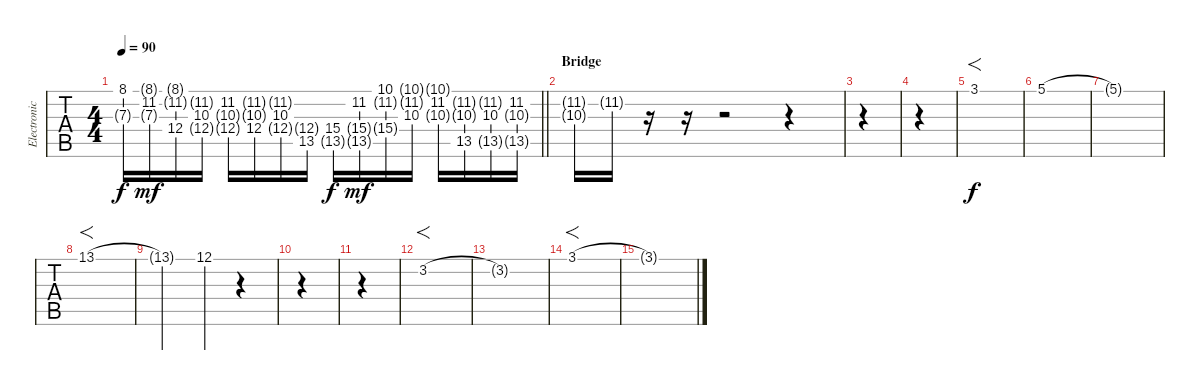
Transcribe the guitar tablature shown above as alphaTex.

\track ("Electronic" "Electronic") {instrument lead2sawtooth}
\staff {tabs}
\tuning (C4 G3 Eb3 Bb2 F2 Bb1) {hide}
\ts (4 4)
\tempo 90
\clef f4
\barLineRight lightlight
\ks c
(8.1 7.3{g}).16{dy f} (8.1{g} 11.2 7.3{g}).16{dy mf} (8.1{g} 11.2{g} 12.4).16 (11.2{g} 10.3 12.4{g}).16 (11.2 10.3{g} 12.4{g}).16 (11.2{g} 10.3{g} 12.4).16 (11.2{g} 10.3 12.4{g}).16 (12.4{g} 13.5).16 (15.4 13.5{g}).16{dy f} (11.2 15.4{g} 13.5{g}).16{dy mf} (10.1 11.2{g} 15.4{g}).16 (10.1{g} 11.2{g} 10.3).16 (10.1{g} 11.2 10.3{g}).16 (11.2{g} 10.3{g} 13.5).16 (11.2{g} 10.3 13.5{g}).16 (11.2 10.3{g} 13.5{g}).16 |
\section ("" "Bridge")
(11.2{g} 10.3{g}).16 11.2{g}.16 r.16 r.16 r.2 r.4 |
|
|
3.1.1{f dy f} |
5.1.1 |
5.1{t}.1 |
13.1.1{f} |
13.1{t}.2 12.1.4 r.4 |
|
|
3.2.1{f} |
3.2{t}.1 |
3.1.1{f} |
3.1{t}.1
